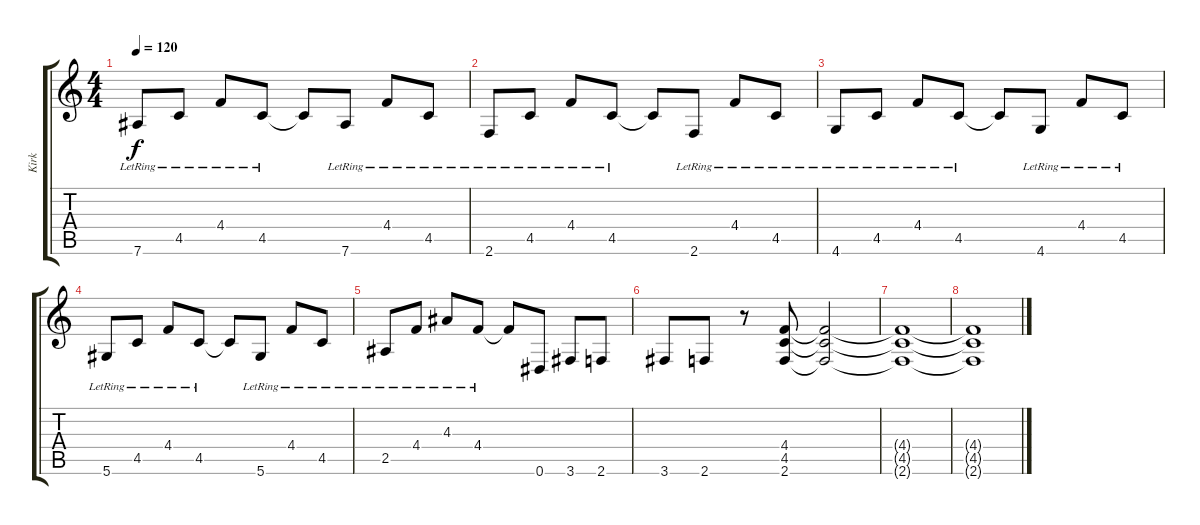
\track ("Kirk" "Kirk") {instrument distortionguitar}
\staff {score tabs}
\tuning (Eb4 Bb3 Gb3 Db3 Ab2 Eb2) {hide}
\ts (4 4)
\tempo 120
\clef g2
\ks c
7.6{lr}.8{dy f} 4.5{lr}.8 4.4{lr}.8 4.5{lr}.8 4.5{t}.8 7.6{lr}.8 4.4{lr}.8 4.5{lr}.8 |
2.6{lr}.8 4.5{lr}.8 4.4{lr}.8 4.5{lr}.8 4.5{t}.8 2.6{lr}.8 4.4{lr}.8 4.5{lr}.8 |
4.6{lr}.8 4.5{lr}.8 4.4{lr}.8 4.5{lr}.8 4.5{t}.8 4.6{lr}.8 4.4{lr}.8 4.5{lr}.8 |
5.6{lr}.8 4.5{lr}.8 4.4{lr}.8 4.5{lr}.8 4.5{t}.8 5.6{lr}.8 4.4{lr}.8 4.5{lr}.8 |
2.5{lr}.8 4.4{lr}.8 4.3{lr}.8 4.4{lr}.8 4.4{t}.8 0.6.8 3.6.8 2.6.8 |
3.6.8 2.6.8 r.8 (4.4 4.5 2.6).8 (4.4{t} 4.5{t} 2.6{t}).2 |
(4.4{t} 4.5{t} 2.6{t}).1 |
(4.4{t} 4.5{t} 2.6{t}).1
